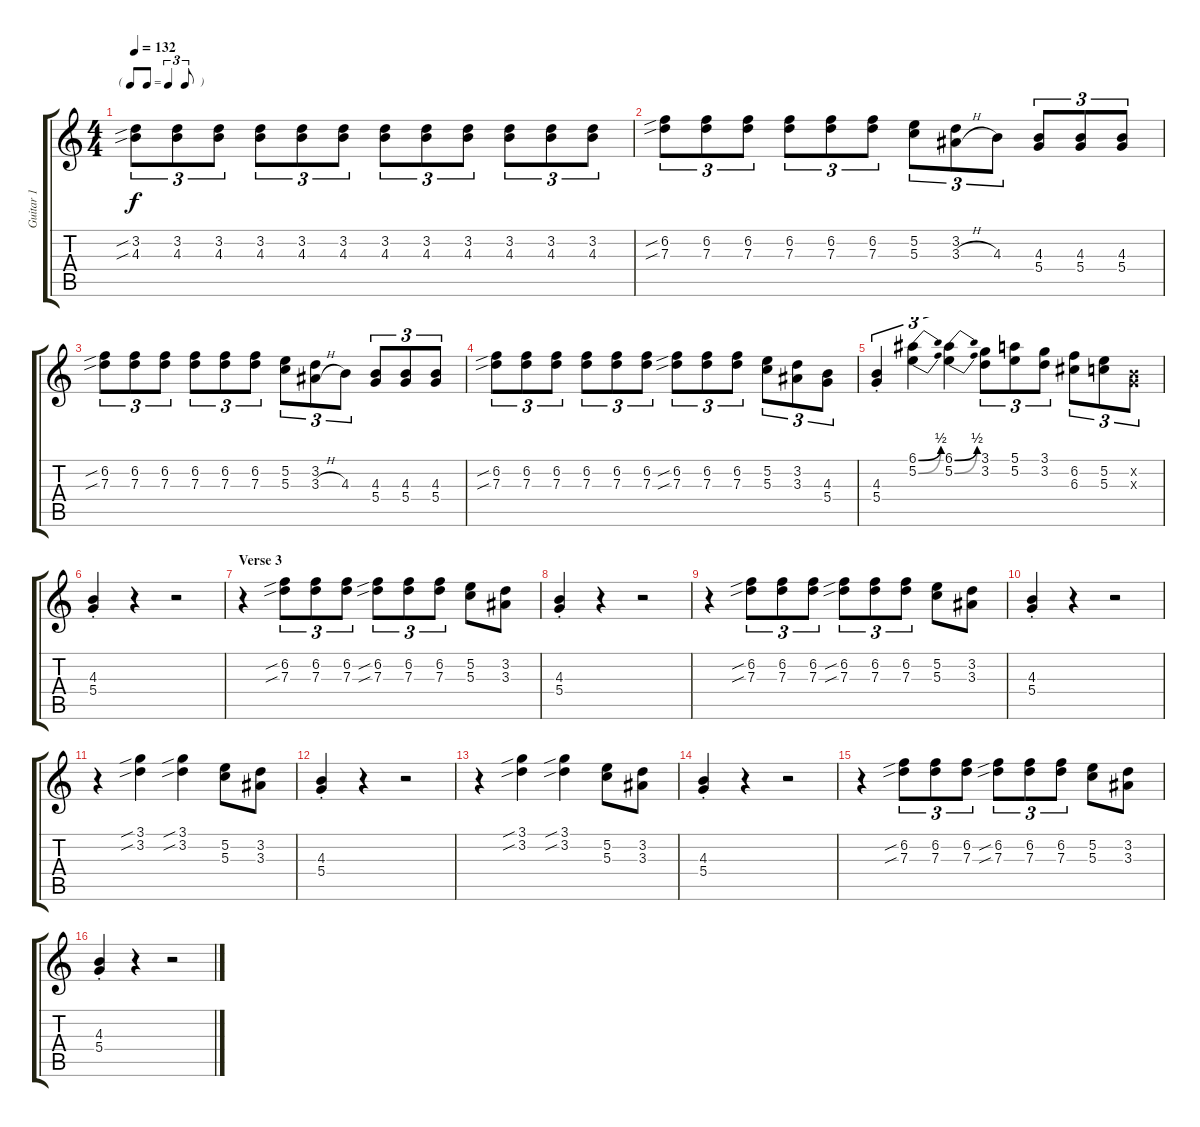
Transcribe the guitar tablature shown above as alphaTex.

\track ("Guitar 1" "Guitar 1") {instrument electricguitarclean}
\staff {score tabs}
\tuning (E4 B3 G3 D3 A2 E2) {hide}
\ts (4 4)
\tf triplet8th
\tempo 132
\clef g2
\ks c
(3.2{sib} 4.3{sib}).8{tu (3 2) dy f} (3.2 4.3).8{tu (3 2)} (3.2 4.3).8{tu (3 2)} (3.2 4.3).8{tu (3 2)} (3.2 4.3).8{tu (3 2)} (3.2 4.3).8{tu (3 2)} (3.2 4.3).8{tu (3 2)} (3.2 4.3).8{tu (3 2)} (3.2 4.3).8{tu (3 2)} (3.2 4.3).8{tu (3 2)} (3.2 4.3).8{tu (3 2)} (3.2 4.3).8{tu (3 2)} |
(6.2{sib} 7.3{sib}).8{tu (3 2)} (6.2 7.3).8{tu (3 2)} (6.2 7.3).8{tu (3 2)} (6.2 7.3).8{tu (3 2)} (6.2 7.3).8{tu (3 2)} (6.2 7.3).8{tu (3 2)} (5.2 5.3).8{tu (3 2)} (3.2 3.3{h}).8{tu (3 2)} 4.3.8{tu (3 2)} (4.3 5.4).8{tu (3 2)} (4.3 5.4).8{tu (3 2)} (4.3 5.4).8{tu (3 2)} |
(6.2{sib} 7.3{sib}).8{tu (3 2)} (6.2 7.3).8{tu (3 2)} (6.2 7.3).8{tu (3 2)} (6.2 7.3).8{tu (3 2)} (6.2 7.3).8{tu (3 2)} (6.2 7.3).8{tu (3 2)} (5.2 5.3).8{tu (3 2)} (3.2 3.3{h}).8{tu (3 2)} 4.3.8{tu (3 2)} (4.3 5.4).8{tu (3 2)} (4.3 5.4).8{tu (3 2)} (4.3 5.4).8{tu (3 2)} |
(6.2{sib} 7.3{sib}).8{tu (3 2)} (6.2 7.3).8{tu (3 2)} (6.2 7.3).8{tu (3 2)} (6.2 7.3).8{tu (3 2)} (6.2 7.3).8{tu (3 2)} (6.2 7.3).8{tu (3 2)} (6.2{sib} 7.3{sib}).8{tu (3 2)} (6.2 7.3).8{tu (3 2)} (6.2 7.3).8{tu (3 2)} (5.2 5.3).8{tu (3 2)} (3.2 3.3).8{tu (3 2)} (4.3 5.4).8{tu (3 2)} |
(4.3{st} 5.4{st}).4{tu (3 2)} (6.1{be (bend 0 0 60 2)} 5.2{be (bend 0 0 60 2)}).4{tu (3 2)} (6.1{be (bend 0 0 60 2)} 5.2{be (bend 0 0 60 2)}).4{tu (3 2)} (3.1 3.2).8{tu (3 2)} (5.1 5.2).8{tu (3 2)} (3.1 3.2).8{tu (3 2)} (6.2 6.3).8{tu (3 2)} (5.2 5.3).8{tu (3 2)} (0.2{x} 0.3{x}).8{tu (3 2)} |
(4.3{st} 5.4{st}).4 r.4 r.2 |
\section ("" "Verse 3")
r.4 (6.2{sib} 7.3{sib}).8{tu (3 2)} (6.2 7.3).8{tu (3 2)} (6.2 7.3).8{tu (3 2)} (6.2{sib} 7.3{sib}).8{tu (3 2)} (6.2 7.3).8{tu (3 2)} (6.2 7.3).8{tu (3 2)} (5.2 5.3).8 (3.2 3.3).8 |
(4.3{st} 5.4{st}).4 r.4 r.2 |
r.4 (6.2{sib} 7.3{sib}).8{tu (3 2)} (6.2 7.3).8{tu (3 2)} (6.2 7.3).8{tu (3 2)} (6.2{sib} 7.3{sib}).8{tu (3 2)} (6.2 7.3).8{tu (3 2)} (6.2 7.3).8{tu (3 2)} (5.2 5.3).8 (3.2 3.3).8 |
(4.3{st} 5.4{st}).4 r.4 r.2 |
r.4 (3.1{sib} 3.2{sib}).4 (3.1{sib} 3.2{sib}).4 (5.2 5.3).8 (3.2 3.3).8 |
(4.3{st} 5.4{st}).4 r.4 r.2 |
r.4 (3.1{sib} 3.2{sib}).4 (3.1{sib} 3.2{sib}).4 (5.2 5.3).8 (3.2 3.3).8 |
(4.3{st} 5.4{st}).4 r.4 r.2 |
r.4 (6.2{sib} 7.3{sib}).8{tu (3 2)} (6.2 7.3).8{tu (3 2)} (6.2 7.3).8{tu (3 2)} (6.2{sib} 7.3{sib}).8{tu (3 2)} (6.2 7.3).8{tu (3 2)} (6.2 7.3).8{tu (3 2)} (5.2 5.3).8 (3.2 3.3).8 |
(4.3{st} 5.4{st}).4 r.4 r.2
